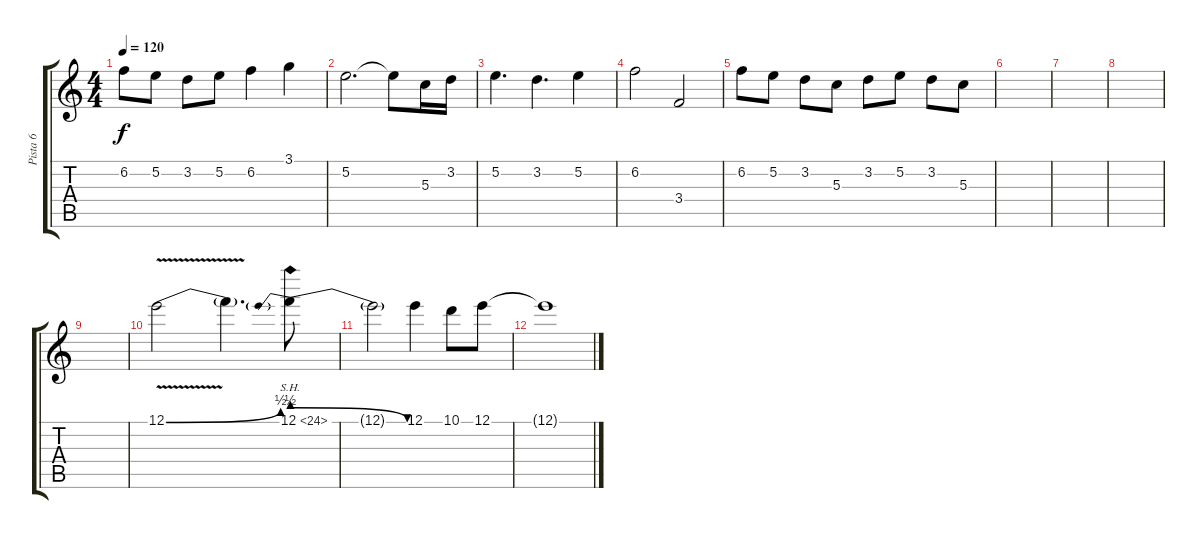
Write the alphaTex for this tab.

\track ("Pista 6" "Pista 6") {instrument distortionguitar}
\staff {score tabs}
\tuning (E4 B3 G3 D3 A2 E2) {hide}
\ts (4 4)
\tempo 120
\clef g2
\ks c
6.2.8{dy f} 5.2.8 3.2.8 5.2.8 6.2.4 3.1.4 |
5.2.2{d} 5.2{t}.8 5.3.16 3.2.16 |
5.2.4{d} 3.2.4{d} 5.2.4 |
6.2.2 3.4.2 |
6.2.8 5.2.8 3.2.8 5.3.8 3.2.8 5.2.8 3.2.8 5.3.8 |
|
|
|
|
12.1{be (bend 0 0 60 2) v}.2{instrument distortionguitar} 12.1{t}.4{d} 12.1{be (prebendrelease 0 2 60 0) sh 12}.8 |
12.1{t}.2 12.1.4 10.1.8 12.1.8 |
12.1{t}.1
